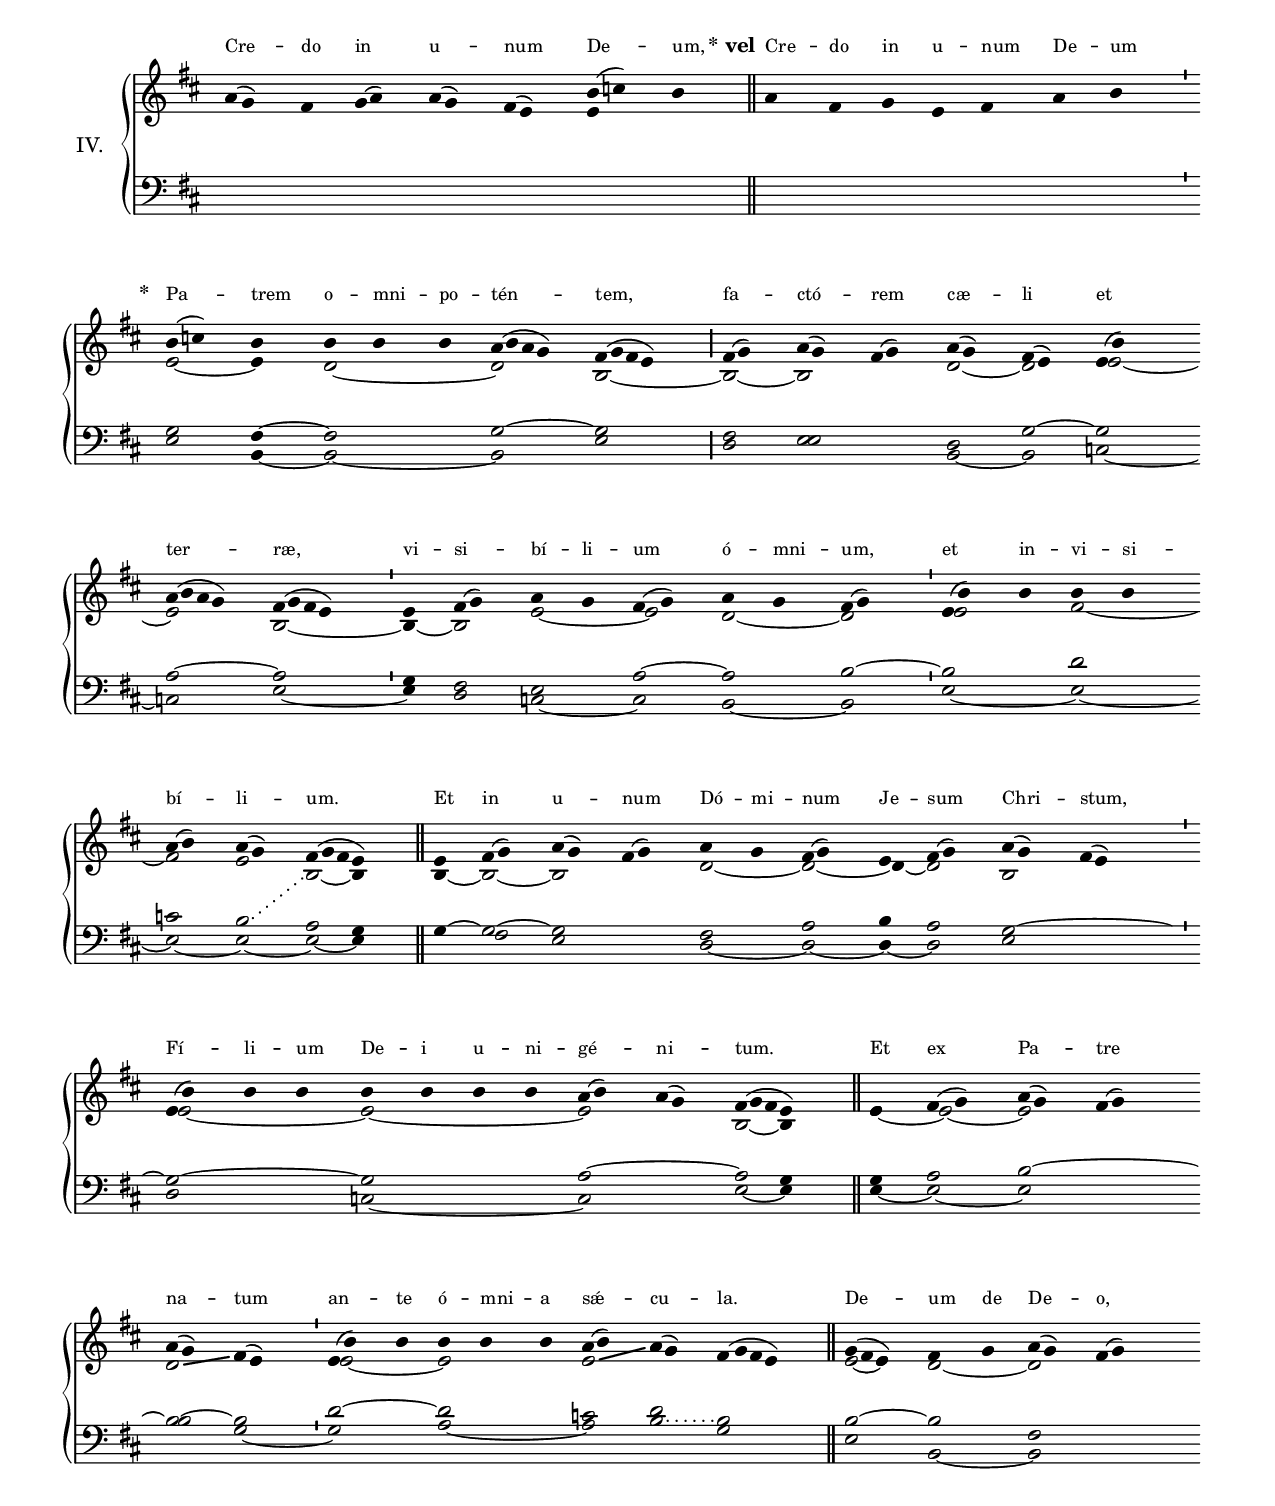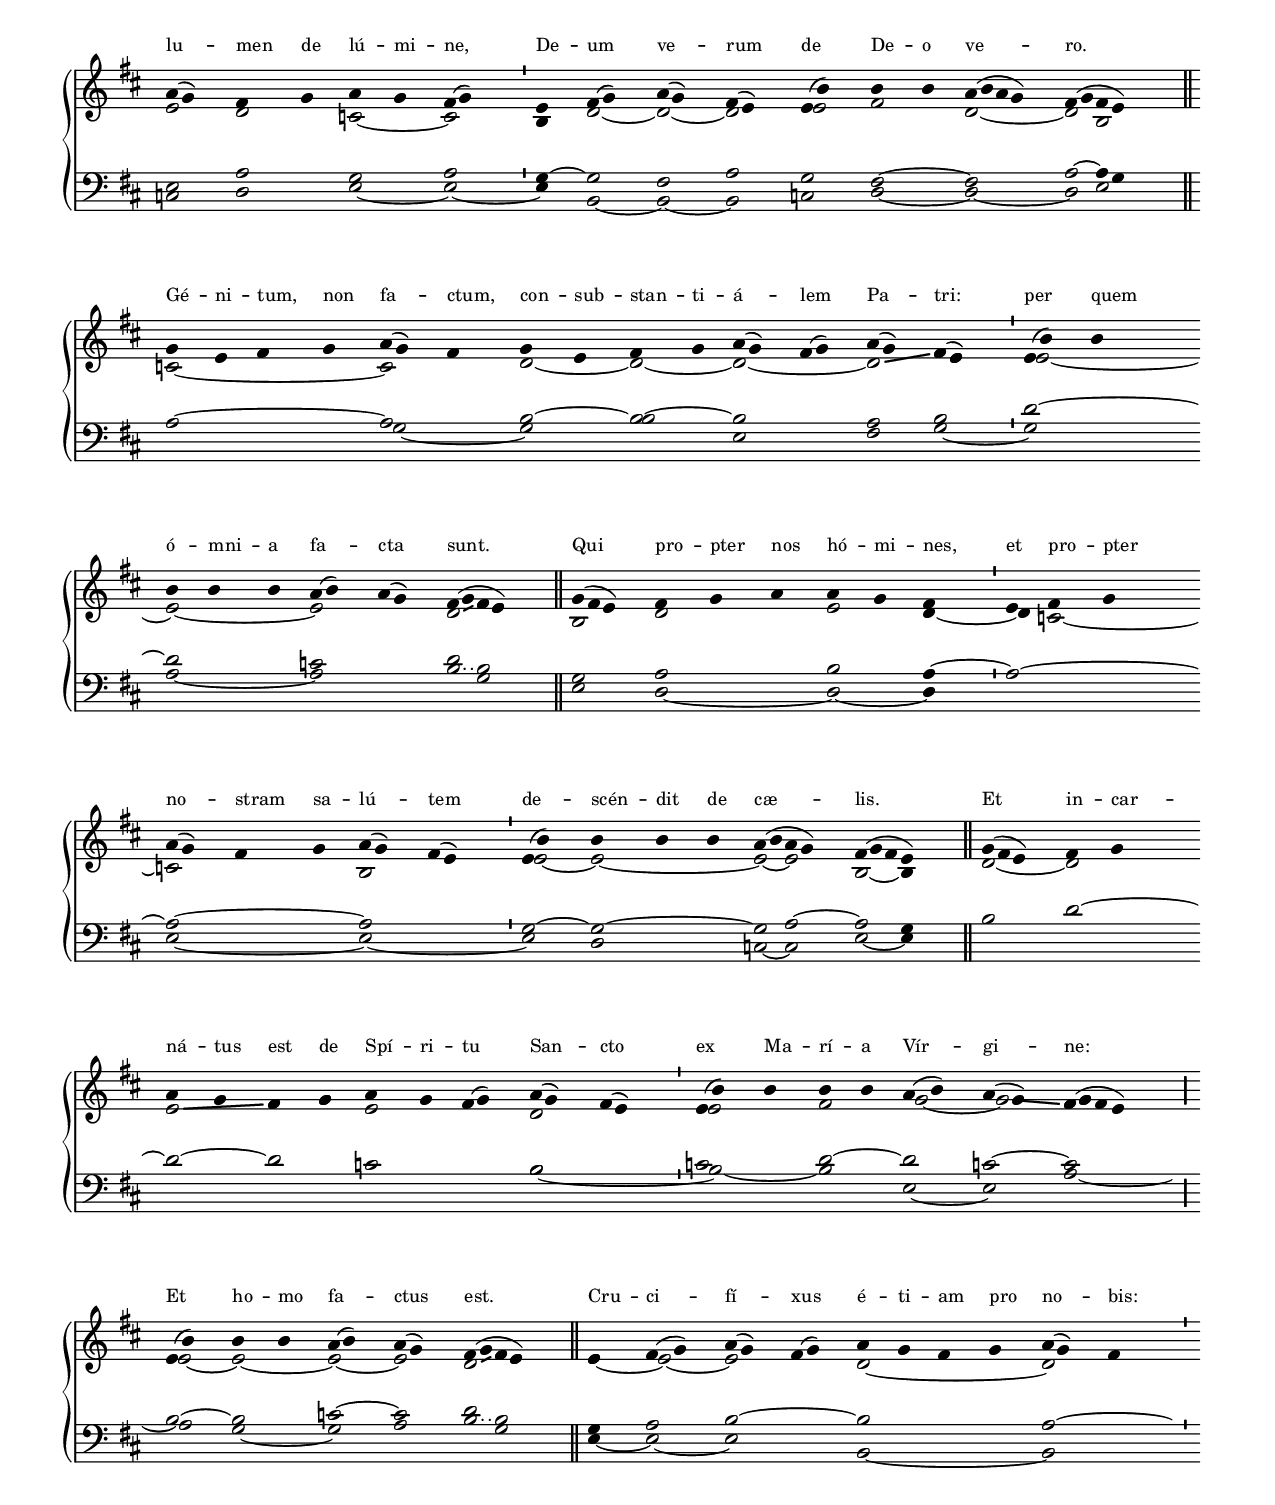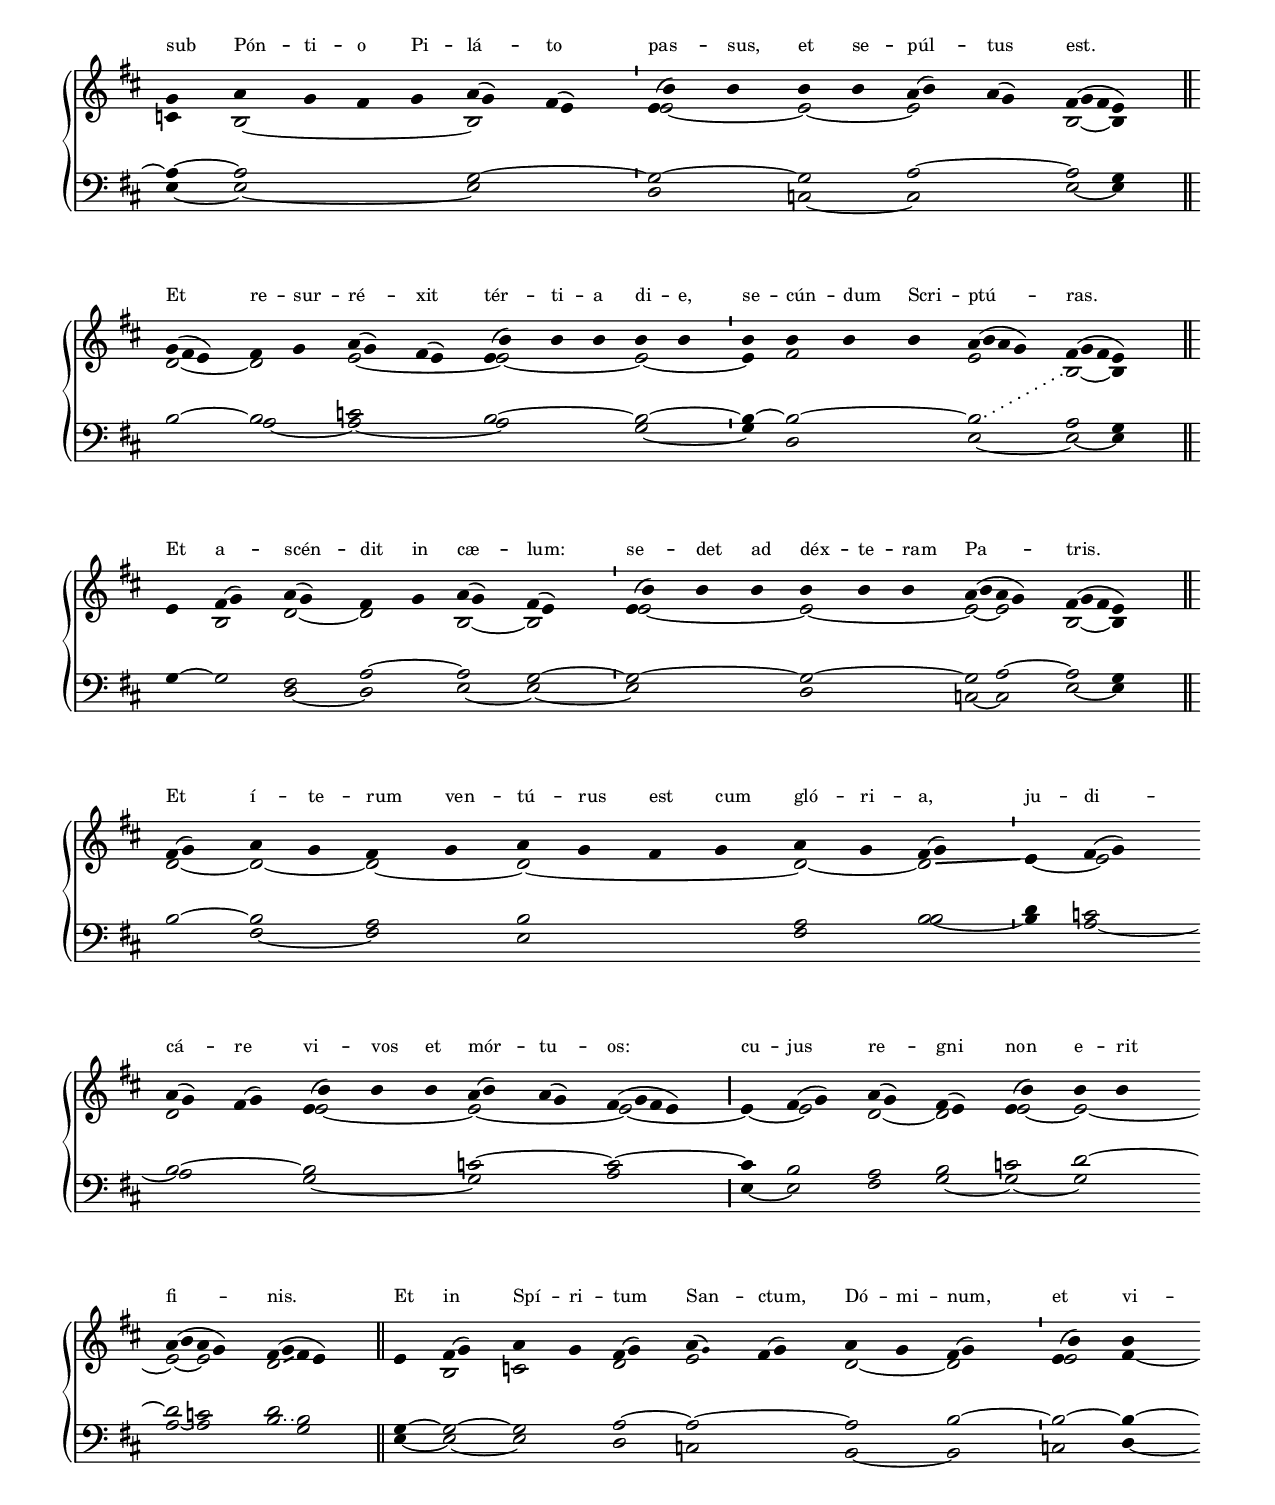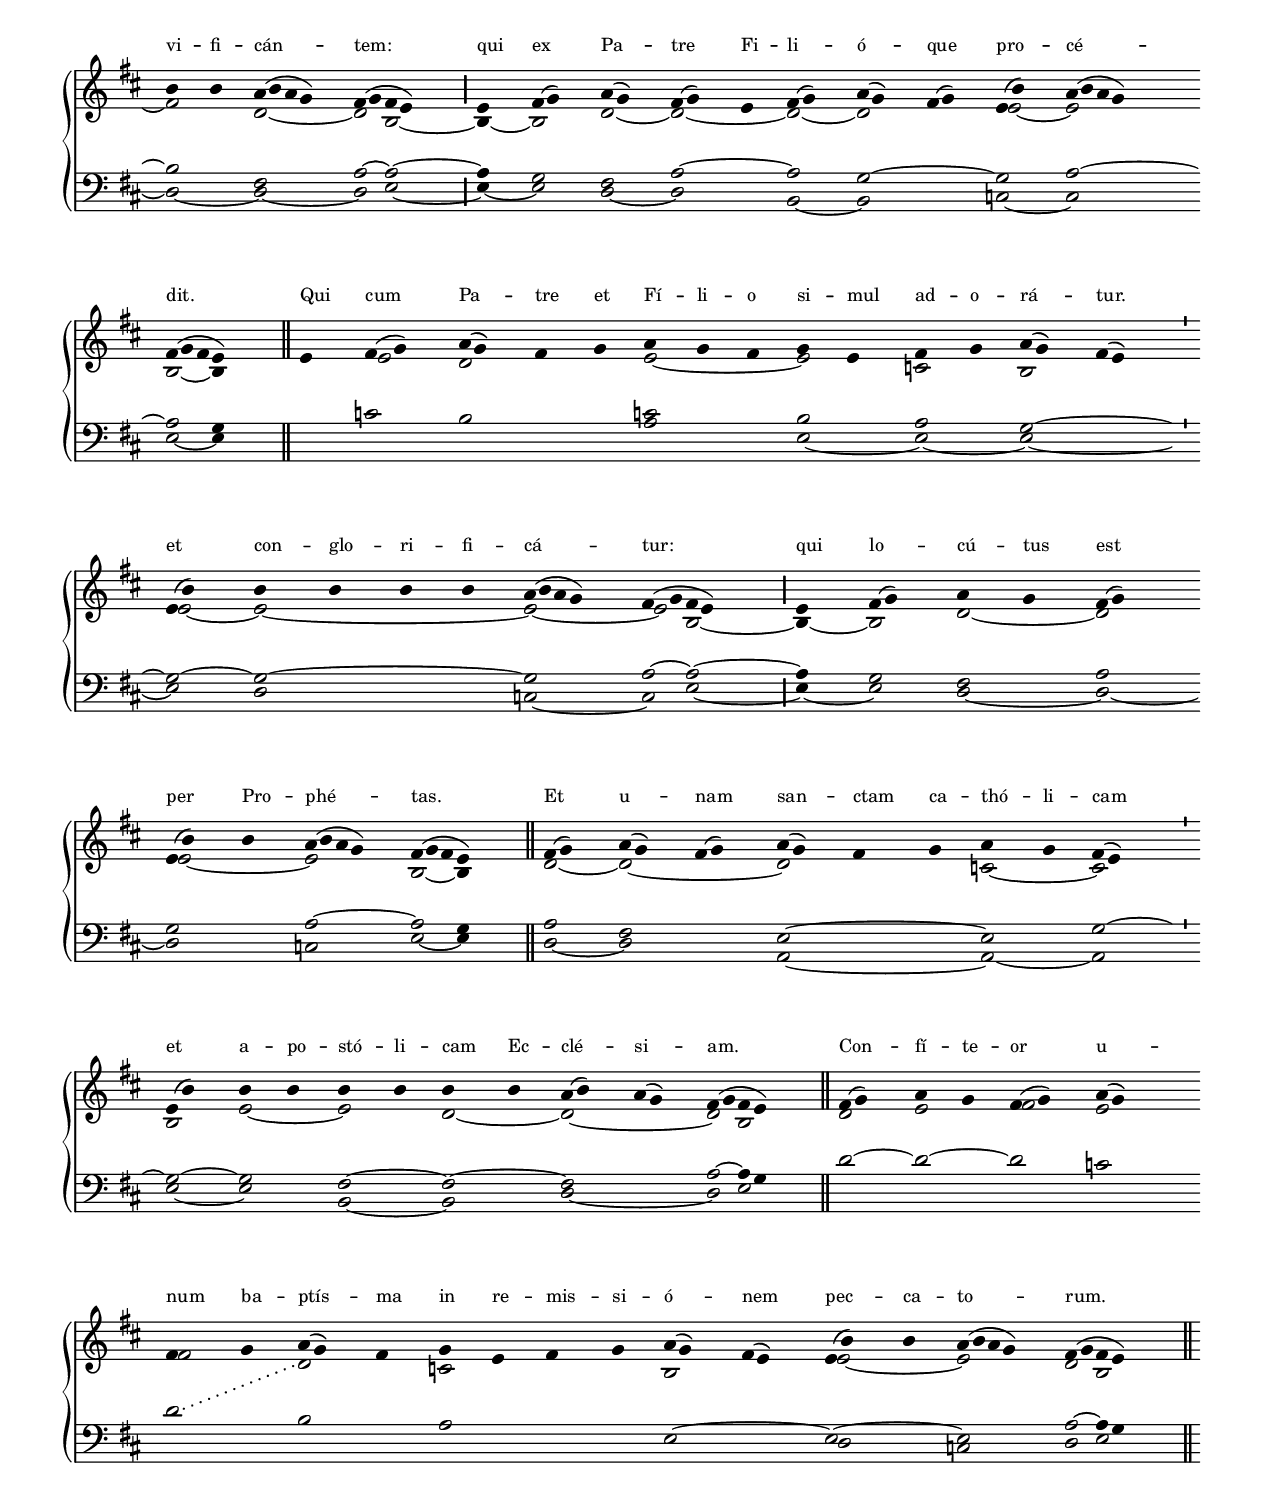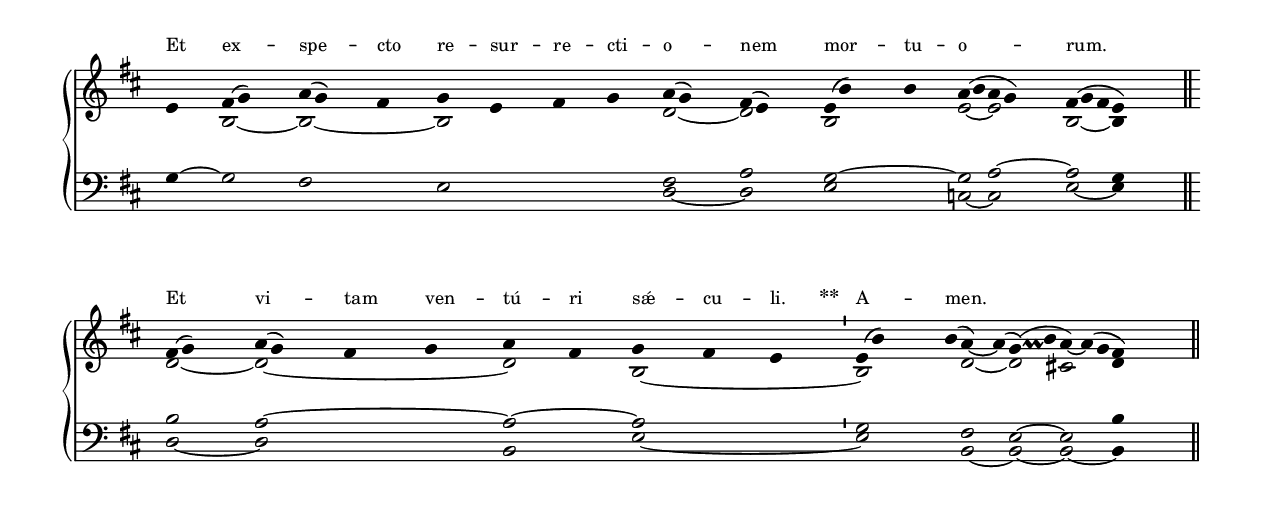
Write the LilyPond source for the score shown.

\version "2.18"
\include "gregorian.ly"
\include "noh2.ily"

%Page reference: page v.158
%(volume.page)

global = {
 \key fis \phrygian
 \cadenzaOn 
 \override Glissando #'thickness = #2.0
}

chantText = \lyricmode {
Cre -- do in u -- num De -- um, 
\set stanza = "* vel"
Cre -- do in u -- num De -- um 
\set stanza = " * " Pa -- trem o -- mni -- po -- tén -- tem, 
fa -- ctó -- rem cæ -- li et ter -- ræ, vi -- si -- bí -- li -- um ó -- mni -- um, et in -- vi -- si -- bí -- li -- um. 
Et in u -- num Dó -- mi -- num Je -- sum Chri -- stum, Fí -- li -- um De -- i u -- ni -- gé -- ni -- tum. 
Et ex Pa -- tre na -- tum an -- te ó -- mni -- a sǽ -- cu -- la. 
De -- um de De -- o, lu -- men de lú -- mi -- ne, De -- um ve -- rum de De -- o ve -- ro. 
Gé -- ni -- tum, non fa -- ctum, con -- sub -- stan -- ti -- á -- lem Pa -- tri: per quem ó -- mni -- a fa -- cta sunt. 
Qui pro -- pter nos hó -- mi -- nes, et pro -- pter no -- stram sa -- lú -- tem de -- scén -- dit de cæ -- lis. 
Et in -- car -- ná -- tus est de Spí -- ri -- tu San -- cto ex Ma -- rí -- a Vír -- gi -- ne: 
Et ho -- mo fa -- ctus est. 
Cru -- ci -- fí -- xus é -- ti -- am pro no -- bis: sub Pón -- ti -- o Pi -- lá -- to pas -- sus, et se -- púl -- tus est. 
Et re -- sur -- ré -- xit tér -- ti -- a di -- e, se -- cún -- dum Scri -- ptú -- ras. 
Et a -- scén -- dit in cæ -- lum: se -- det ad déx -- te -- ram Pa -- tris. 
Et í -- te -- rum ven -- tú -- rus est cum gló -- ri -- a, ju -- di -- cá -- re vi -- vos et mór -- tu -- os: 
cu -- jus re -- gni non e -- rit fi -- nis. 
Et in Spí -- ri -- tum San -- ctum, Dó -- mi -- num, et vi -- vi -- fi -- cán -- tem: 
qui ex Pa -- tre Fi -- li -- ó -- que pro -- cé -- dit. 
Qui cum Pa -- tre et Fí -- li -- o si -- mul ad -- o -- rá -- tur. et con -- glo -- ri -- fi -- cá -- tur: 
qui lo -- cú -- tus est per Pro -- phé -- tas. 
Et u -- nam san -- ctam ca -- thó -- li -- cam et a -- po -- stó -- li -- cam Ec -- clé -- si -- am. 
Con -- fí -- te -- or u -- num ba -- ptís -- ma in re -- mis -- si -- ó -- nem pec -- ca -- to -- rum. 
Et ex -- spe -- cto re -- sur -- re -- cti -- o -- nem mor -- tu -- o -- rum. 
Et vi -- tam ven -- tú -- ri sǽ -- cu -- li. 
\set stanza = " ** "  
A -- men. _ _ }

chantMusic = {
\tieDown   a'4 ( g'4) fis'4 g'4 ( a'4) a'4 ( g'4) fis'4 ( e'4)  e'4 ( b'4 c''4) b'4 \finalis
  a'4 fis'4 g'4 e'4 fis'4 a'4 b'4 \divisioMinima
 \forceBreak
  b'4 ( c''4) b'4 b'4 b'4 b'4 a'4 ( b'4 a'4 g'4) fis'4 ( g'4 fis'4 e'4) \divisioMaior
 fis'4 ( g'4) a'4 ( g'4) fis'4 ( g'4) a'4 ( g'4) fis'4 ( e'4) e'4 ( b'4) \forceBreak
 a'4 ( b'4 a'4 g'4) fis'4 ( g'4 fis'4 e'4) \divisioMinima
 e'4 fis'4 ( g'4) a'4 g'4 fis'4 ( g'4) a'4 g'4 fis'4 ( g'4) \divisioMinima
 e'4 ( b'4) b'4 b'4 b'4 \forceBreak
 a'4 ( b'4) a'4 ( g'4) fis'4 ( g'4 fis'4 e'4) \finalis
 e'4 fis'4 ( g'4) a'4 ( g'4) fis'4 ( g'4) a'4 g'4 fis'4 ( g'4) e'4 fis'4 ( g'4) a'4 ( g'4) fis'4 ( e'4) \divisioMinima
 \forceBreak
 e'4 ( b'4) b'4 b'4 b'4 b'4 b'4 b'4 a'4 ( b'4) a'4 ( g'4) fis'4 ( g'4 fis'4 e'4) \finalis
 e'4 fis'4 ( g'4) a'4 ( g'4) fis'4 ( g'4) \forceBreak
 a'4 ( g'4) fis'4 ( e'4) \divisioMinima
 e'4 ( b'4) b'4 b'4 b'4 b'4 a'4 ( b'4) a'4 ( g'4) fis'4 ( g'4 fis'4 e'4) \finalis
 g'4 ( fis'4 e'4) fis'4 g'4 a'4 ( g'4) fis'4 ( g'4) \forceBreak
 a'4 ( g'4) fis'4 g'4 a'4 g'4 fis'4 ( g'4) \divisioMinima
 e'4 fis'4 ( g'4) a'4 ( g'4) fis'4 ( e'4) e'4 ( b'4) b'4 b'4 a'4 ( b'4 a'4 g'4) fis'4 ( g'4 fis'4 e'4) \finalis
 \forceBreak
 g'4 e'4 fis'4 g'4 a'4 ( g'4) fis'4 g'4 e'4 fis'4 g'4 a'4 ( g'4) fis'4 ( g'4) a'4 ( g'4) fis'4 ( e'4) \divisioMinima
 e'4 ( b'4) b'4 \forceBreak
 b'4 b'4 b'4 a'4 ( b'4) a'4 ( g'4) fis'4 ( g'4 fis'4 e'4) \finalis
 g'4 ( fis'4 e'4) fis'4 g'4 a'4 a'4 g'4 fis'4 \divisioMinima
 e'4 fis'4 g'4 \forceBreak
 a'4 ( g'4) fis'4 g'4 a'4 ( g'4) fis'4 ( e'4) \divisioMinima
 e'4 ( b'4) b'4 b'4 b'4 a'4 ( b'4 a'4 g'4) fis'4 ( g'4 fis'4 e'4) \finalis
 g'4 ( fis'4 e'4) fis'4 g'4 \forceBreak
 a'4 g'4 fis'4 g'4 a'4 g'4 fis'4 ( g'4) a'4 ( g'4) fis'4 ( e'4) \divisioMinima
 e'4 ( b'4) b'4 b'4 b'4 a'4 ( b'4) a'4 ( g'4) fis'4 ( g'4 fis'4 e'4) \divisioMaior
 \forceBreak
 e'4 ( b'4) b'4 b'4 a'4 ( b'4) a'4 ( g'4) fis'4 ( g'4 fis'4 e'4) \finalis
 e'4 fis'4 ( g'4) a'4 ( g'4) fis'4 ( g'4) a'4 g'4 fis'4 g'4 a'4 ( g'4) fis'4 \divisioMinima
 \forceBreak
 g'4 a'4 g'4 fis'4 g'4 a'4 ( g'4) fis'4 ( e'4) \divisioMinima
 e'4 ( b'4) b'4 b'4 b'4 a'4 ( b'4) a'4 ( g'4) fis'4 ( g'4 fis'4 e'4) \finalis
 \forceBreak
 g'4 ( fis'4 e'4) fis'4 g'4 a'4 ( g'4) fis'4 ( e'4) e'4 ( b'4) b'4 b'4 b'4 b'4 \divisioMinima
 b'4 b'4 b'4 b'4 a'4 ( b'4 a'4 g'4) fis'4 ( g'4 fis'4 e'4) \finalis
 \forceBreak
 e'4 fis'4 ( g'4) a'4 ( g'4) fis'4 g'4 a'4 ( g'4) fis'4 ( e'4) \divisioMinima
 e'4 ( b'4) b'4 b'4 b'4 b'4 b'4 a'4 ( b'4 a'4 g'4) fis'4 ( g'4 fis'4 e'4) \finalis
 \forceBreak
 fis'4 ( g'4) a'4 g'4 fis'4 g'4 a'4 g'4 fis'4 g'4 a'4 g'4 fis'4 ( g'4) \divisioMinima
 e'4 fis'4 ( g'4) \forceBreak
 a'4 ( g'4) fis'4 ( g'4) e'4 ( b'4) b'4 b'4 a'4 ( b'4) a'4 ( g'4) fis'4 ( g'4 fis'4 e'4) \divisioMaior
 e'4 fis'4 ( g'4) a'4 ( g'4) fis'4 ( e'4) e'4 ( b'4) b'4 b'4 \forceBreak
 a'4 ( b'4 a'4 g'4) fis'4 ( g'4 fis'4 e'4) \finalis
 e'4 fis'4 ( g'4) a'4 g'4 fis'4 ( g'4) a'4 ( \once \tweak #'font-size #-4 g' ) fis'4 ( g'4) a'4 g'4 fis'4 ( g'4) \divisioMinima
 e'4 ( b'4) b'4 \forceBreak
 b'4 b'4 a'4 ( b'4 a'4 g'4) fis'4 ( g'4 fis'4 e'4) \divisioMaior
 e'4 fis'4 ( g'4) a'4 ( g'4) fis'4 ( g'4) e'4 fis'4 ( g'4) a'4 ( g'4) fis'4 ( g'4) e'4 ( b'4) a'4 ( b'4 a'4 g'4) \forceBreak
 fis'4 ( g'4 fis'4 e'4) \finalis
 e'4 fis'4 ( g'4) a'4 ( g'4) fis'4 g'4 a'4 g'4 fis'4 g'4 e'4 fis'4 g'4 a'4 ( g'4) fis'4 ( e'4) \divisioMinima
 \forceBreak
 e'4 ( b'4) b'4 b'4 b'4 b'4 a'4 ( b'4 a'4 g'4) fis'4 ( g'4 fis'4 e'4) \divisioMaior
 e'4 fis'4 ( g'4) a'4 g'4 fis'4 ( g'4) \forceBreak
 e'4 ( b'4) b'4 a'4 ( b'4 a'4 g'4) fis'4 ( g'4 fis'4 e'4) \finalis
 fis'4 ( g'4) a'4 ( g'4) fis'4 ( g'4) a'4 ( g'4) fis'4 g'4 a'4 g'4 fis'4 ( e'4) \divisioMinima
 \forceBreak
 e'4 ( b'4) b'4 b'4 b'4 b'4 b'4 b'4 a'4 ( b'4) a'4 ( g'4) fis'4 ( g'4 fis'4 e'4) \finalis
 fis'4 ( g'4) a'4 g'4 fis'4 ( g'4) a'4 ( g'4) \forceBreak
 fis'4 g'4 a'4 ( g'4) fis'4 g'4 e'4 fis'4 g'4 a'4 ( g'4) fis'4 ( e'4) e'4 ( b'4) b'4 a'4 ( b'4 a'4 g'4) fis'4 ( g'4 fis'4 e'4) \finalis
 \forceBreak
 e'4 fis'4 ( g'4) a'4 ( g'4) fis'4 g'4 e'4 fis'4 g'4 a'4 ( g'4) fis'4 ( e'4) e'4 ( b'4) b'4 a'4 ( b'4 a'4 g'4) fis'4 ( g'4 fis'4 e'4) \finalis
 \forceBreak
 fis'4 ( g'4) a'4 ( g'4) fis'4 g'4 a'4 fis'4 g'4 fis'4 e'4 \divisioMinima
 e'4 ( b'4) b'4 ( a'4) ~ a'4 ( g'4)( \quil a' b'4 a'4) ~ a'4 ( g'4 fis'4) \finalis

}

altoMusic = {
r2*13/2 r2*7/2 \divisioMinima
e'2 ~ e'4 d'2*3/2 ~ d'2*4/2 b2*4/2 ~ \divisioMaior
b2 ~ b2*4/2 d'2 ~ d'2 e'2 ~ e'2*4/2 b2*4/2 ~ \divisioMinima
b4 ~ b2 e'2 ~ e'2 d'2 ~ d'2 \divisioMinima
e'2*3/2 fis'2 ~ fis'2 e'2 b2*3/2 ~ b4 \finalis
b4 ~ b2 ~ b2*4/2 d'2 ~ d'2 ~ d'4 ~ d'2 b2*4/2 \divisioMinima
e'2*4/2 ~ e'2*4/2 ~ e'2*4/2 b2*3/2 ~ b4 \finalis
e'4 ~ e'2 ~ e'2*4/2 d'2 -\tweak Glissando.Y-offset #-0.8 \glissando fis'4 e'4  \divisioMinima
e'2*3/2 ~ e'2*3/2 e'2 -\tweak Glissando.Y-offset #-0.8 \glissando a'4 g'4 r2*4/2 \finalis
e'2 ~ e'4 d'2 ~ d'2*4/2 e'2 d'2 c'2 ~ c'2 \divisioMinima
b4 d'2 ~ d'2 ~ d'2 e'2 fis'2 d'2*4/2 ~ d'2 b2 \finalis
c'2*4/2 ~ c'2*3/2 d'2 ~ d'2 ~ d'2*4/2 ~ d'2 -\tweak Glissando.Y-offset #-0.8 \glissando fis'4 e'4  \divisioMinima
e'2*3/2 ~ e'2*3/2 ~ e'2*4/2 d'2 -\tweak Glissando.Y-offset #-0.8 \glissando fis'4 e'4  \finalis
b2*3/2 d'2*3/2 e'2 d'4 ~ \divisioMinima
d'4 c'2 ~ c'2*4/2 b2*4/2 \divisioMinima
e'2 ~ e'2*3/2 ~ e'2 ~ e'2 b2*3/2 ~ b4 \finalis
d'2*3/2 ~ d'2 e'2 -\tweak Glissando.Y-offset #-0.8 \glissando fis'4 g'4 e'2*4/2 d'2*4/2 \divisioMinima
e'2*3/2 fis'2 g'2 ~ g'2 -\tweak Glissando.Y-offset #-0.8 \glissando fis'4 g'4 r2 \divisioMaior
e'2 ~ e'2 ~ e'2 ~ e'2 d'2 -\tweak Glissando.Y-offset #-0.8 \glissando fis'4 e'4 \finalis
e'4 ~ e'2 ~ e'2*4/2 d'2*4/2 ~ d'2*3/2 \divisioMinima
c'4 b2*4/2 ~ b2*4/2 \divisioMinima
e'2*3/2 ~ e'2 ~ e'2*4/2 b2*3/2 ~ b4 \finalis
d'2*3/2 ~ d'2 e'2*4/2 ~ e'2*4/2 ~ e'2 ~ \divisioMinima
e'4 fis'2*3/2 e'2*4/2 b2*3/2 ~ b4 \finalis
r4 b2 d'2 ~ d'2 b2 ~ b2 \divisioMinima
e'2*4/2 ~ e'2*3/2 ~ e'2 ~ e'2 b2*3/2 ~ b4 \finalis
d'2 ~ d'2 ~ d'2 ~ d'2*4/2 ~ d'2 ~ d'2 -\tweak Glissando.Y-offset #-0.8 \glissando \divisioMinima
e'4 ~ e'2 d'2*4/2 e'2*4/2 ~ e'2*4/2 ~ e'2*4/2 ~ \divisioMaior
e'4 ~ e'2 d'2 ~ d'2 e'2 ~ e'2 ~ e'2 ~ e'2 d'2 -\tweak Glissando.Y-offset #-0.8 \glissando fis'4 e'4  \finalis
e'4 b2 c'2 d'2 e'2*4/2 d'2 ~ d'2 \divisioMinima
e'2 fis'4 ~ fis'2 d'2*4/2 ~ d'2 b2 ~ \divisioMaior
b4 ~ b2 d'2 ~ d'2*3/2 ~ d'2 ~ d'2*4/2 e'2 ~ e'2*4/2 b2*3/2 ~ b4 \finalis
r4 e'2 d'2*4/2 e'2*3/2 ~ e'2 c'2 b2*4/2 \divisioMinima
e'2 ~ e'2*4/2 ~ e'2*4/2 ~ e'2 b2 ~ \divisioMaior
b4 ~ b2 d'2 ~ d'2 e'2*3/2 ~ e'2*4/2 b2*3/2 ~ b4 \finalis
d'2 ~ d'2*4/2 ~ d'2*4/2 c'2 ~ c'2 \divisioMinima
b2 e'2 ~ e'2 d'2 ~ d'2*4/2 ~ d'2 b2 \finalis
d'2 e'2 fis'2 e'2 fis'2 d'2*3/2 c'2*4/2 b2*4/2 e'2*3/2 ~ e'2*4/2 d'2 b2 \finalis
r4 b2 ~ b2*3/2 ~ b2*4/2 d'2 ~ d'2 b2*3/2 e'2 ~ e'2 b2*3/2 ~ b4 \finalis
d'2 ~ d'2*4/2 ~ d'2 b2*3/2 ~ \divisioMinima
b2*3/2 d'2 ~ d'2*3/2 cis'!2*3/2 d'4 \finalis
}

tenorMusic = {
r2*13/2 \finalis
r2*7/2 \divisioMinima
g2 fis4 ~ fis2*3/2 g2*4/2 ~ g2*4/2 \divisioMaior
fis2 e2*4/2 d2 g2 ~ g2 a2*4/2 ~ a2*4/2 \divisioMinima
g4 fis2 e2 a2 ~ a2 b2 ~ \divisioMinima
b2*3/2 d'2 c'2 b2 a2*3/2 g4 \finalis
g4 ~ g2 ~ g2*4/2 fis2 a2 b4 a2 g2*4/2 ~ \divisioMinima
g2*4/2 ~ g2*4/2 a2*4/2 ~ a2*3/2 g4 \finalis
g4 a2 b2*4/2 ~ b2 ~ b2 \divisioMinima
d'2*3/2 ~ d'2*3/2 c'2 d'2 b2*4/2 \finalis
b2*3/2 ~ b2 fis2*4/2 e2 a2 g2 a2 \divisioMinima
g4 ~ g2 fis2 a2 g2 fis2 ~ fis2*4/2 a2 ~ a4 g4 \finalis
a2*4/2 ~ a2*3/2 b2 ~ b2 ~ b2*4/2 a2 b2 \divisioMinima
d'2*3/2 ~ d'2*3/2 c'2*4/2 d'2 b2 \finalis
g2*3/2 a2*3/2 b2 a4 ~ \divisioMinima
a2*3/2 ~ a2*4/2 ~ a2*4/2 \divisioMinima
g2 ~ g2*3/2 ~ g2 a2 ~ a2*3/2 g4 \finalis
b2*3/2 d'2 ~ d'2 ~ d'2 c'2*4/2 b2*4/2 \divisioMinima
c'2*3/2 d'2 ~ d'2 c'2 ~ c'2*4/2 \divisioMaior
b2 ~ b2 c'2 ~ c'2 d'2 b2 \finalis
g4 a2 b2*4/2 ~ b2*4/2 a2*3/2 ~ \divisioMinima
a4 ~ a2*4/2 g2*4/2 ~ \divisioMinima
g2*3/2 ~ g2 a2*4/2 ~ a2*3/2 g4 \finalis
b2*3/2 ~ b2 c'2*4/2 b2*4/2 ~ b2 ~ \divisioMinima
b4 ~ b2*3/2 ~ b2*4/2 a2*3/2 g4 \finalis
g4 ~ g2 fis2 a2 ~ a2 g2 ~ \divisioMinima
g2*4/2 ~ g2*3/2 ~ g2 a2 ~ a2*3/2 g4 \finalis
b2 ~ b2 a2 b2*4/2 a2 \shiftRight b2 \divisioMinima
d'4 c'2 b2*4/2 ~ b2*4/2 c'2*4/2 ~ c'2*4/2 ~ \divisioMaior
c'4 b2 a2 b2 c'2 d'2 ~ d'2 c'2 d'2 b2 \finalis
g4 ~ g2 ~ g2 a2 ~ a2*4/2 ~ a2 b2 ~ \divisioMinima
b2 ~ b4 ~ b2 fis2*4/2 a2 ~ a2 ~ \divisioMaior
a4 g2 fis2 a2*3/2 ~ a2 g2*4/2 ~ g2 a2*4/2 ~ a2*3/2 g4 \finalis
r4 c'2 b2*4/2 c'2*3/2 b2 a2 g2*4/2 ~ \divisioMinima
g2 ~ g2*4/2 ~ g2*4/2 a2 ~ a2 ~ \divisioMaior
a4 g2 fis2 a2 g2*3/2 a2*4/2 ~ a2*3/2 g4 \finalis
a2 fis2*4/2 e2*4/2 ~ e2 g2 ~ \divisioMinima
g2 ~ g2 fis2 ~ fis2 ~ fis2*4/2 a2 ~ a4 g4 \finalis
d'2 ~ d'2 ~ d'2 c'2 d'2 b2*3/2 a2*4/2 e2*4/2 ~ e2*3/2 ~ e2*4/2 a2 ~ a4 g4 \finalis
g4 ~ g2 fis2*3/2 e2*4/2 fis2 a2 g2*3/2 ~ g2 a2 ~ a2*3/2 g4 \finalis
b2 a2*4/2 ~ a2 ~ a2*3/2 \divisioMinima
g2*3/2 fis2 e2*3/2 ~ e2*3/2 b4 \finalis
}

bassMusic = {
r2*13/2 r2*7/2 \divisioMinima
e2 b,4 ~ b,2*3/2 ~ b,2*4/2 e2*4/2 \divisioMaior
d2 \shiftRight e2*4/2 b,2 ~ b,2 c2 ~ c2*4/2 e2*4/2 ~ \divisioMinima
e4 d2 c2 ~ c2 b,2 ~ b,2 \divisioMinima
e2*3/2 ~ e2 ~ e2 ~ e2 ~ e2*3/2 ~ e4 \finalis
r4 fis2 e2*4/2 d2 ~ d2 ~ d4 ~ d2 e2*4/2 \divisioMinima
d2*4/2 c2*4/2 ~ c2*4/2 e2*3/2 ~ e4 \finalis
e4 ~ e2 ~ e2*4/2 \shiftRight b2 g2 ~ \divisioMinima
g2*3/2 a2*3/2 ~ a2 b2 g2*4/2 \finalis
e2*3/2 b,2 ~ b,2*4/2 c2 d2 e2 ~ e2 ~ \divisioMinima
e4 b,2 ~ b,2 ~ b,2 c2 d2 ~ d2*4/2 ~ d2 e2 \finalis
r2*4/2 g2*3/2 ~ g2 \shiftRight b2 e2*4/2 fis2 g2 ~ \divisioMinima
g2*3/2 a2*3/2 ~ a2*4/2 b2 g2 \finalis
e2*3/2 d2*3/2 ~ d2 ~ d4 \divisioMinima
r2*3/2 e2*4/2 ~ e2*4/2 ~ \divisioMinima
e2 d2*3/2 c2 ~ c2 e2*3/2 ~ e4 \finalis
s2*13/2 b2*4/2 ~ \divisioMinima
b2*3/2 ~ b2 e2 ~ e2 a2*4/2 ~ \divisioMaior
a2 g2 ~ g2 a2 b2 g2 \finalis
e4 ~ e2 ~ e2*4/2 b,2*4/2 ~ b,2*3/2 \divisioMinima
e4 ~ e2*4/2 ~ e2*4/2 \divisioMinima
d2*3/2 c2 ~ c2*4/2 e2*3/2 ~ e4 \finalis
s2*3/2 a2 ~ a2*4/2 ~ a2*4/2 g2 ~ \divisioMinima
g4 d2*3/2 e2*4/2 ~ e2*3/2 ~ e4 \finalis
r4 r2 d2 ~ d2 e2 ~ e2 ~ \divisioMinima
e2*4/2 d2*3/2 c2 ~ c2 e2*3/2 ~ e4 \finalis
r2 fis2 ~ fis2 e2*4/2 fis2 b2 ~ \divisioMinima
b4 a2 ~ a2*4/2 g2*4/2 ~ g2*4/2 a2*4/2 \divisioMaior
e4 ~ e2 fis2 g2 ~ g2 ~ g2 a2 ~ a2 b2 g2 \finalis
e4 ~ e2 ~ e2 d2 c2*4/2 b,2 ~ b,2 \divisioMinima
c2 d4 ~ d2 ~ d2*4/2 ~ d2 e2 ~ \divisioMaior
e4 ~ e2 d2 ~ d2*3/2 b,2 ~ b,2*4/2 c2 ~ c2*4/2 e2*3/2 ~ e4 \finalis
s2*7/2 a2*3/2 e2 ~ e2 ~ e2*4/2 ~ \divisioMinima
e2 d2*4/2 c2*4/2 ~ c2 e2 ~ \divisioMaior
e4 ~ e2 d2 ~ d2 ~ d2*3/2 c2*4/2 e2*3/2 ~ e4 \finalis
d2 ~ d2*4/2 a,2*4/2 ~ a,2 ~ a,2 \divisioMinima
e2 ~ e2 b,2 ~ b,2 d2*4/2 ~ d2 e2 \finalis
s2*21/2 d2*3/2 c2*4/2 d2 e2 \finalis
s2*10/2 d2 ~ d2 e2*3/2 c2 ~ c2 e2*3/2 ~ e4 \finalis
d2 ~ d2*4/2 b,2 e2*3/2 ~ \divisioMinima
e2*3/2 b,2 ~ b,2*3/2 ~ b,2*3/2 ~ b,4 \finalis
}

voiceLines = {
\voiceLineStyle


s2*72/2
\allowVoiceLineBreak
\voiceLine "down" "up" b2*2/2 b2*1/2


s2*56/2
\allowVoiceLineBreak
\voiceLine "down" "down" b2*2/2 b2*1/2


s2*68/2
\allowVoiceLineBreak
\voiceLine "down" "down" b2*2/2 b2*1/2


s2*72/2
\allowVoiceLineBreak
\voiceLine "down" "down" b2*2/2 b2*1/2


s2*56/2
\allowVoiceLineBreak
\voiceLine "down" "up" b2*4/2 b2*1/2


s2*77/2
\allowVoiceLineBreak
\voiceLine "down" "down" b2*2/2 b2*1/2


s2*141/2
\allowVoiceLineBreak
\voiceLine "down" "up" d'2*2/2 d'2*1/2


}

\score{
  <<
    \new Lyrics
    \new GrandStaff <<
      \set GrandStaff.autoBeaming = ##f
      \set GrandStaff.instrumentName = \markup \center-column {
        "IV."
      }
      \new Staff = up <<
        \new Voice = "chant" {
          \voiceOne \global \chantMusic
        }
        \new Voice {
          \voiceTwo \global \altoMusic
        }
      >>

      \new Staff = down <<
        \clef bass
        \new Voice {
          \voiceOne \global \tenorMusic
        }
        \new Voice {
          \voiceTwo \global \bassMusic
        }
	\new Voice {
        \voiceThree \global \voiceLines
        }
      >>
    >>
    \context Lyrics {
      \lyricsto chant {
      \chantText
    }
    }
  >>
  \layout{
  }
  
}
